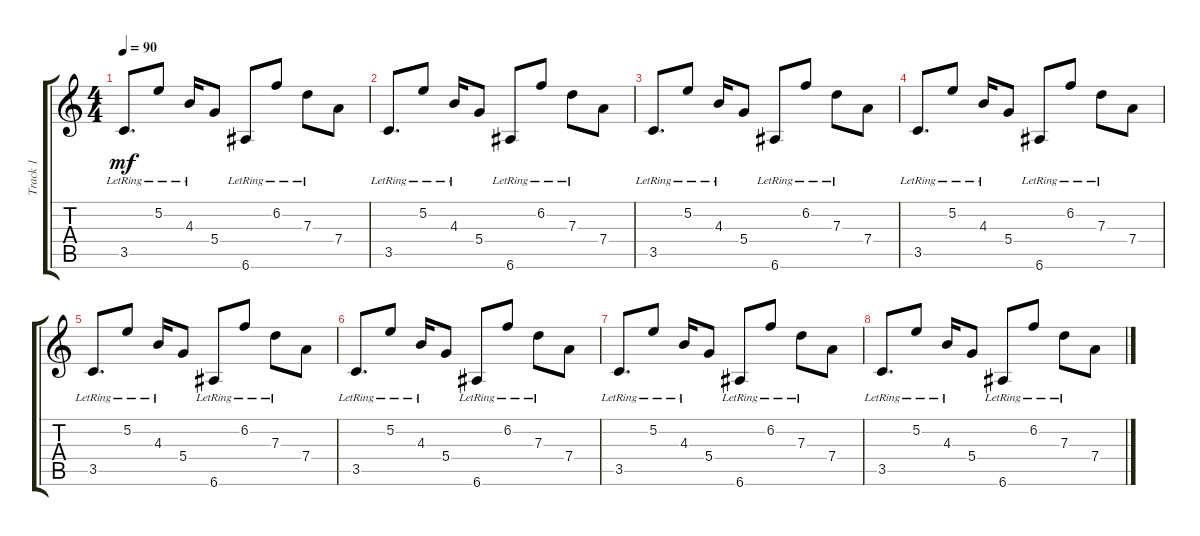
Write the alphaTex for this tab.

\track ("Track 1" "Track 1") {instrument electricguitarclean}
\staff {score tabs}
\tuning (E4 B3 G3 D3 A2 E2) {hide}
\ts (4 4)
\tempo 90
\clef g2
\ks c
3.5{lr}.8{d dy mf} 5.2{lr}.8 4.3{lr}.16 5.4.8 6.6{lr}.8 6.2{lr}.8 7.3{lr}.8 7.4.8 |
3.5{lr}.8{d} 5.2{lr}.8 4.3{lr}.16 5.4.8 6.6{lr}.8 6.2{lr}.8 7.3{lr}.8 7.4.8 |
3.5{lr}.8{d} 5.2{lr}.8 4.3{lr}.16 5.4.8 6.6{lr}.8 6.2{lr}.8 7.3{lr}.8 7.4.8 |
3.5{lr}.8{d} 5.2{lr}.8 4.3{lr}.16 5.4.8 6.6{lr}.8 6.2{lr}.8 7.3{lr}.8 7.4.8 |
3.5{lr}.8{d} 5.2{lr}.8 4.3{lr}.16 5.4.8 6.6{lr}.8 6.2{lr}.8 7.3{lr}.8 7.4.8 |
3.5{lr}.8{d} 5.2{lr}.8 4.3{lr}.16 5.4.8 6.6{lr}.8 6.2{lr}.8 7.3{lr}.8 7.4.8 |
3.5{lr}.8{d} 5.2{lr}.8 4.3{lr}.16 5.4.8 6.6{lr}.8 6.2{lr}.8 7.3{lr}.8 7.4.8 |
3.5{lr}.8{d} 5.2{lr}.8 4.3{lr}.16 5.4.8 6.6{lr}.8 6.2{lr}.8 7.3{lr}.8 7.4.8
